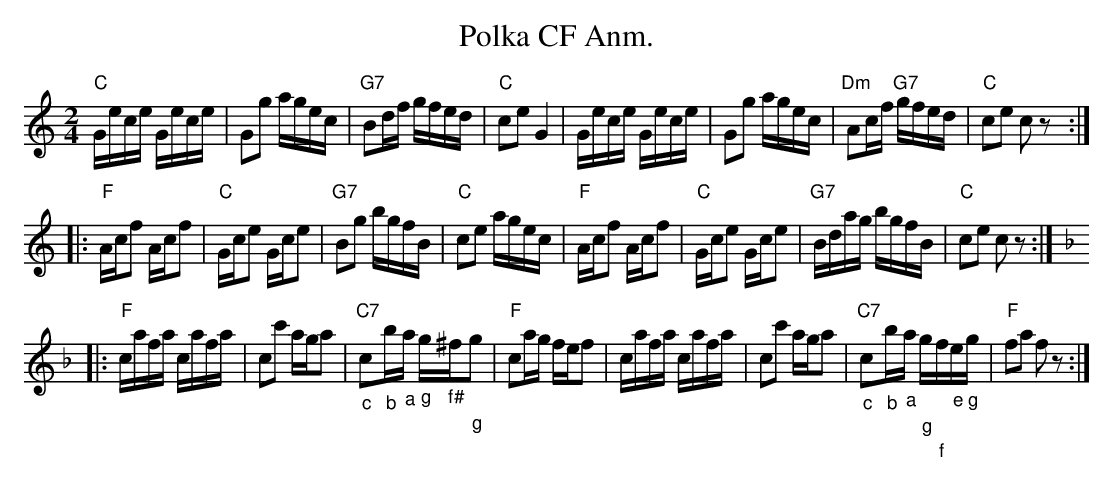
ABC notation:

X:1
T: Polka CF Anm.
M:2/4
L:1/16
K:C
"C"Gece Gece | G2g2 agec | "G7"B2df gfed | "C"c2e2 G4 | \
   Gece Gece | G2g2 agec | "Dm"A2cf "G7"gfed | "C"c2e2 c2 z2 :|
|: "F"Acf2 Acf2 | "C"Gce2 Gce2 | "G7"B2g2 bgfB | "C"c2e2 agec | \
   "F"Acf2 Acf2 | "C"Gce2 Gce2 | "G7"Bdag bgfB | "C"c2e2 c2 z2 :|
K:F
|: "F"cafa cafa | c2c'2 aga2 | "C7""_c"c2"_b"b"_a"a "_g"g"_f#"^f"_g"g2 | "F"c2ag fef2 | \
      cafa cafa | c2c'2 aga2 | "C7""_c"c2"_b"b"_a"a "_g"g"_f"f"_e"e"_g"g | "F"f2a2 f2 z2 :|
